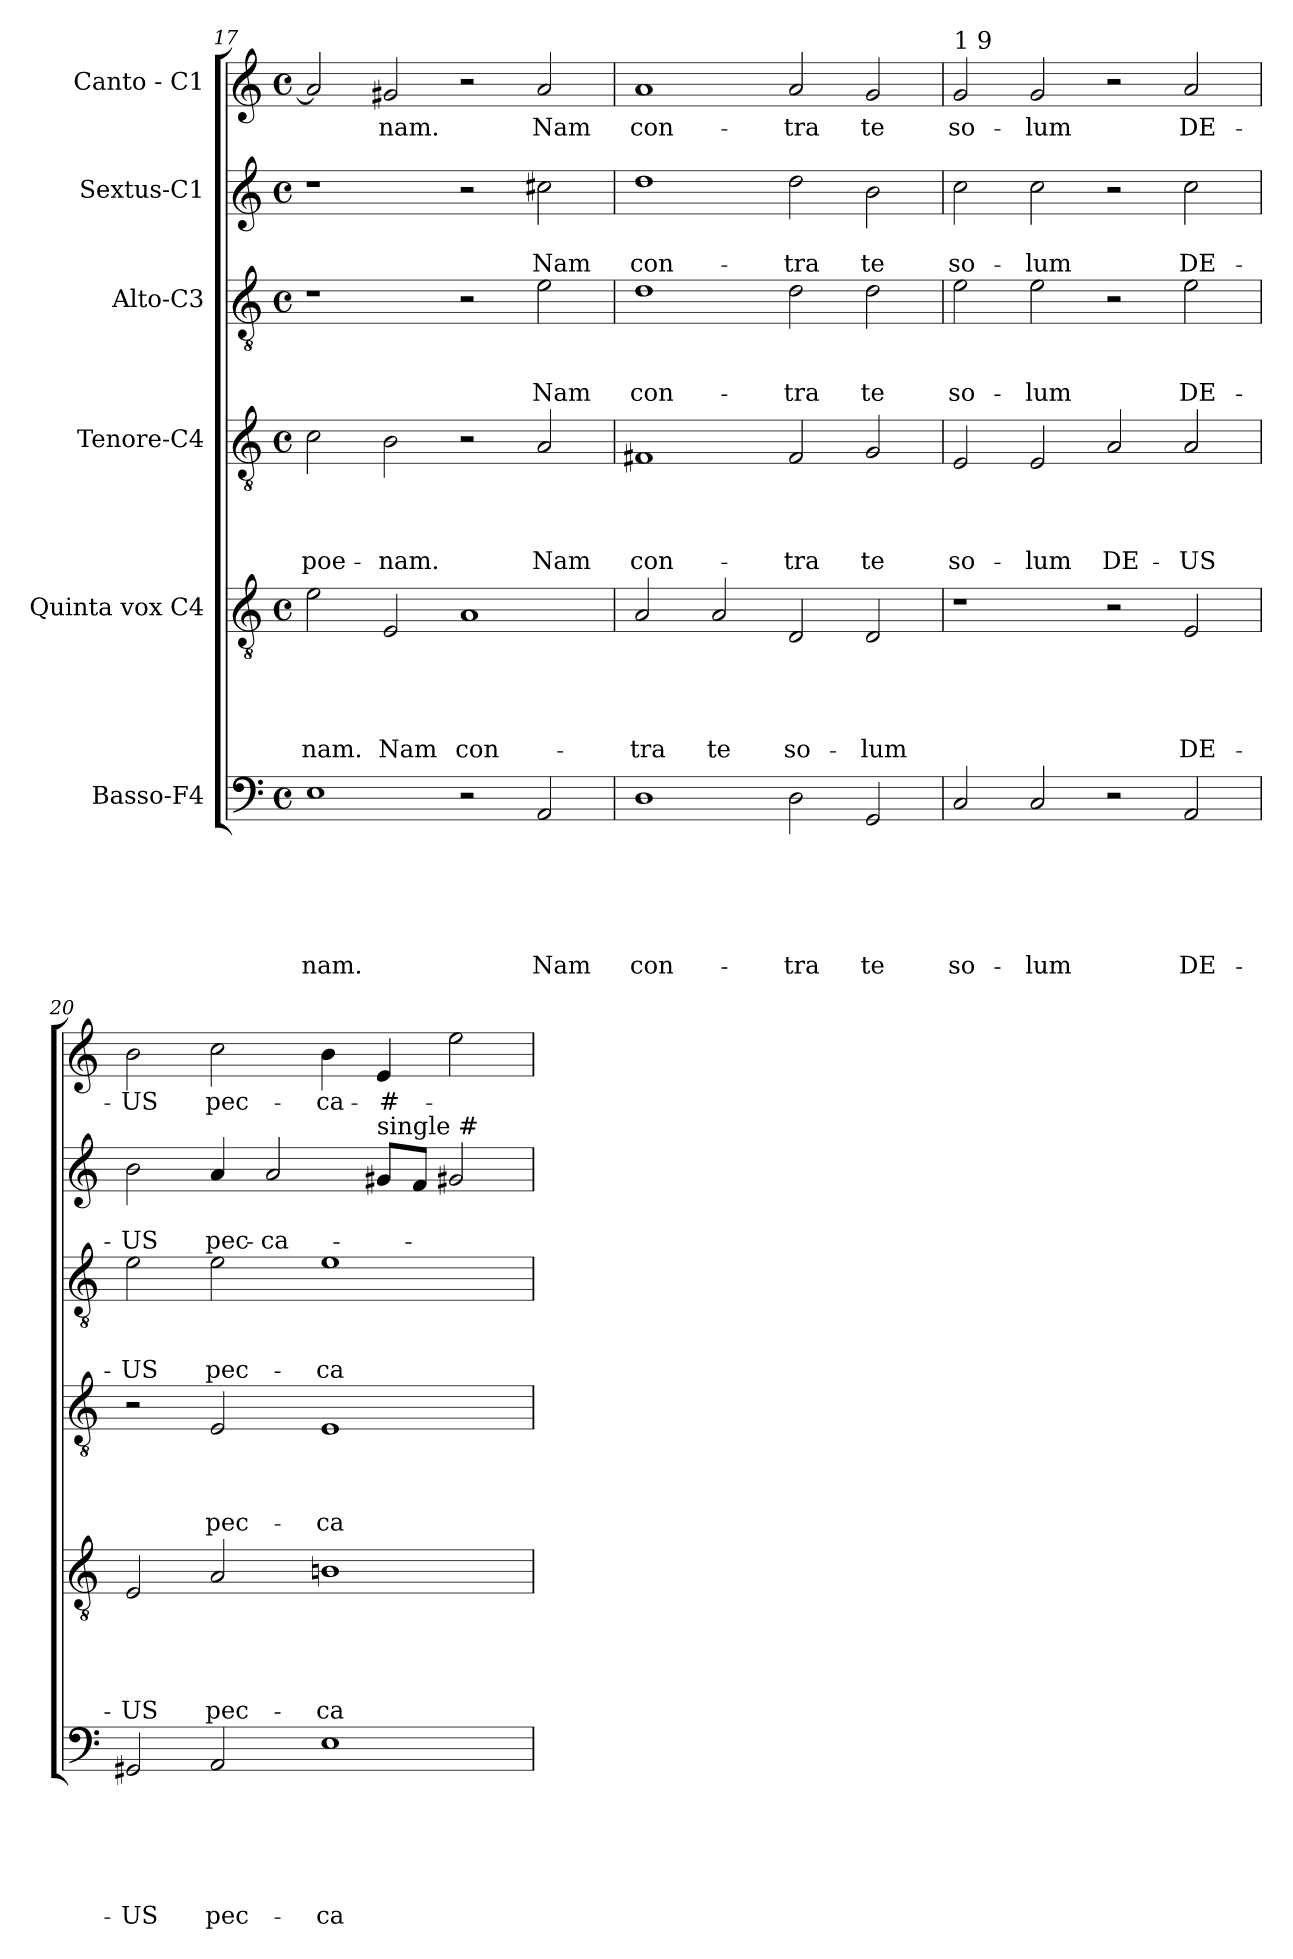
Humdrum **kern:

**kern	**text	**text	**text	**text	**text	**text	**kern	**text	**text	**text	**text	**text	**kern	**text	**text	**text	**text	**kern	**text	**text	**text	**kern	**text	**text	**kern	**text
*part6	*part6	*part6	*part6	*part6	*part6	*part6	*part5	*part5	*part5	*part5	*part5	*part5	*part4	*part4	*part4	*part4	*part4	*part3	*part3	*part3	*part3	*part2	*part2	*part2	*part1	*part1
*staff6	*staff6	*staff6	*staff6	*staff6	*staff6	*staff6	*staff5	*staff5	*staff5	*staff5	*staff5	*staff5	*staff4	*staff4	*staff4	*staff4	*staff4	*staff3	*staff3	*staff3	*staff3	*staff2	*staff2	*staff2	*staff1	*staff1
*I"Basso-F4	*	*	*	*	*	*	*I"Quinta vox C4	*	*	*	*	*	*I"Tenore-C4	*	*	*	*	*I"Alto-C3	*	*	*	*I"Sextus-C1	*	*	*I"Canto - C1	*
*clefF4	*	*	*	*	*	*	*clefGv2	*	*	*	*	*	*clefGv2	*	*	*	*	*clefGv2	*	*	*	*clefG2	*	*	*clefG2	*
*k[]	*	*	*	*	*	*	*k[]	*	*	*	*	*	*k[]	*	*	*	*	*k[]	*	*	*	*k[]	*	*	*k[]	*
*C:	*	*	*	*	*	*	*C:	*	*	*	*	*	*C:	*	*	*	*	*C:	*	*	*	*C:	*	*	*C:	*
*M4/4	*	*	*	*	*	*	*M4/4	*	*	*	*	*	*M4/4	*	*	*	*	*M4/4	*	*	*	*M4/4	*	*	*M4/4	*
*met(c)	*	*	*	*	*	*	*met(c)	*	*	*	*	*	*met(c)	*	*	*	*	*met(c)	*	*	*	*met(c)	*	*	*met(c)	*
=17	=17	=17	=17	=17	=17	=17	=17	=17	=17	=17	=17	=17	=17	=17	=17	=17	=17	=17	=17	=17	=17	=17	=17	=17	=17	=17
!	!	!	!	!	!	!LO:LY:b	!	!	!	!	!	!LO:LY:b	!	!	!	!	!LO:LY:b	!	!	!	!	!	!	!	!	!
1E	.	.	.	.	.	-nam.	2e\	.	.	.	.	-nam.	2c\	.	.	.	poe-	1r	.	.	.	1r	.	.	2a/]	.
!	!	!	!	!	!	!	!	!	!	!	!	!LO:LY:b	!	!	!	!	!LO:LY:b	!	!	!	!	!	!	!	!	!LO:LY:b
.	.	.	.	.	.	.	2E/	.	.	.	.	Nam	2B\	.	.	.	-nam.	.	.	.	.	.	.	.	2g#X/	-nam.
!	!	!	!	!	!	!	!	!	!	!	!	!LO:LY:b	!	!	!	!	!	!	!	!	!	!	!	!	!	!
2r	.	.	.	.	.	.	1A	.	.	.	.	con-	2r	.	.	.	.	2r	.	.	.	2r	.	.	2r	.
!	!	!	!	!	!	!LO:LY:b	!	!	!	!	!	!	!	!	!	!	!LO:LY:b	!	!	!	!LO:LY:b	!	!	!LO:LY:b	!	!LO:LY:b
2AA/	.	.	.	.	.	Nam	.	.	.	.	.	.	2A/	.	.	.	Nam	2e\	.	.	Nam	2cc#X\	.	Nam	2a/	Nam
=18	=18	=18	=18	=18	=18	=18	=18	=18	=18	=18	=18	=18	=18	=18	=18	=18	=18	=18	=18	=18	=18	=18	=18	=18	=18	=18
!	!	!	!	!	!	!LO:LY:b	!	!	!	!	!	!LO:LY:b	!	!	!	!	!LO:LY:b	!	!	!	!LO:LY:b	!	!	!LO:LY:b	!	!LO:LY:b
1D	.	.	.	.	.	con-	2A/	.	.	.	.	-tra	1F#X	.	.	.	con-	1d	.	.	con-	1dd	.	con-	1a	con-
!	!	!	!	!	!	!	!	!	!	!	!	!LO:LY:b	!	!	!	!	!	!	!	!	!	!	!	!	!	!
.	.	.	.	.	.	.	2A/	.	.	.	.	te	.	.	.	.	.	.	.	.	.	.	.	.	.	.
!	!	!	!	!	!	!LO:LY:b	!	!	!	!	!	!LO:LY:b	!	!	!	!	!LO:LY:b	!	!	!	!LO:LY:b	!	!	!LO:LY:b	!	!LO:LY:b
2D\	.	.	.	.	.	-tra	2D/	.	.	.	.	so-	2F#/	.	.	.	-tra	2d\	.	.	-tra	2dd\	.	-tra	2a/	-tra
!	!	!	!	!	!	!LO:LY:b	!	!	!	!	!	!LO:LY:b	!	!	!	!	!LO:LY:b	!	!	!	!LO:LY:b	!	!	!LO:LY:b	!	!LO:LY:b
2GG/	.	.	.	.	.	te	2D/	.	.	.	.	-lum	2G/	.	.	.	te	2d\	.	.	te	2b\	.	te	2g/	te
!!LO:PB:g=z
=19	=19	=19	=19	=19	=19	=19	=19	=19	=19	=19	=19	=19	=19	=19	=19	=19	=19	=19	=19	=19	=19	=19	=19	=19	=19	=19
!	!	!	!	!	!	!	!	!	!	!	!	!	!	!	!	!	!	!	!	!	!	!	!	!	!LO:TX:a:t=1 9	!
!	!	!	!	!	!	!LO:LY:b	!	!	!	!	!	!	!	!	!	!	!LO:LY:b	!	!	!	!LO:LY:b	!	!	!LO:LY:b	!	!LO:LY:b
2C/	.	.	.	.	.	so-	1r	.	.	.	.	.	2E/	.	.	.	so-	2e\	.	.	so-	2cc\	.	so-	2g/	so-
!	!	!	!	!	!	!LO:LY:b	!	!	!	!	!	!	!	!	!	!	!LO:LY:b	!	!	!	!LO:LY:b	!	!	!LO:LY:b	!	!LO:LY:b
2C/	.	.	.	.	.	-lum	.	.	.	.	.	.	2E/	.	.	.	-lum	2e\	.	.	-lum	2cc\	.	-lum	2g/	-lum
!	!	!	!	!	!	!	!	!	!	!	!	!	!	!	!	!	!LO:LY:b	!	!	!	!	!	!	!	!	!
2r	.	.	.	.	.	.	2r	.	.	.	.	.	2A/	.	.	.	DE-	2r	.	.	.	2r	.	.	2r	.
!	!	!	!	!	!	!LO:LY:b	!	!	!	!	!	!LO:LY:b	!	!	!	!	!LO:LY:b	!	!	!	!LO:LY:b	!	!	!LO:LY:b	!	!LO:LY:b
2AA/	.	.	.	.	.	DE-	2E/	.	.	.	.	DE-	2A/	.	.	.	-US	2e\	.	.	DE-	2cc\	.	DE-	2a/	DE-
=20	=20	=20	=20	=20	=20	=20	=20	=20	=20	=20	=20	=20	=20	=20	=20	=20	=20	=20	=20	=20	=20	=20	=20	=20	=20	=20
!	!	!	!	!	!	!LO:LY:b	!	!	!	!	!	!LO:LY:b	!	!	!	!	!	!	!	!	!LO:LY:b	!	!	!LO:LY:b	!	!LO:LY:b
2GG#X/	.	.	.	.	.	-US	2E/	.	.	.	.	-US	2r	.	.	.	.	2e\	.	.	-US	2b\	.	-US	2b\	-US
!	!	!	!	!	!	!LO:LY:b	!	!	!	!	!	!LO:LY:b	!	!	!	!	!LO:LY:b	!	!	!	!LO:LY:b	!	!	!LO:LY:b	!	!LO:LY:b
2AA/	.	.	.	.	.	pec-	2A/	.	.	.	.	pec-	2E/	.	.	.	pec-	2e\	.	.	pec-	4a/	.	pec-	2cc\	pec-
!	!	!	!	!	!	!	!	!	!	!	!	!	!	!	!	!	!	!	!	!	!	!	!	!LO:LY:b	!	!
.	.	.	.	.	.	.	.	.	.	.	.	.	.	.	.	.	.	.	.	.	.	2a/	.	-ca-	.	.
!	!	!	!	!	!	!LO:LY:b	!	!	!	!	!	!LO:LY:b	!	!	!	!	!LO:LY:b	!	!	!	!LO:LY:b	!	!	!	!	!LO:LY:b
1E	.	.	.	.	.	-ca-	1Bn	.	.	.	.	-ca-	1E	.	.	.	-ca-	1e	.	.	-ca-	.	.	.	4b\	-ca-
!	!	!	!	!	!	!	!	!	!	!	!	!	!	!	!	!	!	!	!	!	!	!LO:TX:a:t=single #	!	!	!	!
!	!	!	!	!	!	!	!	!	!	!	!	!	!	!	!	!	!	!	!	!	!	!	!	!	!	!LO:LY:b
.	.	.	.	.	.	.	.	.	.	.	.	.	.	.	.	.	.	.	.	.	.	8g#/L	.	.	4e/	-#-
.	.	.	.	.	.	.	.	.	.	.	.	.	.	.	.	.	.	.	.	.	.	8f/J	.	.	.	.
.	.	.	.	.	.	.	.	.	.	.	.	.	.	.	.	.	.	.	.	.	.	2g#X/	.	.	2ee\	.
=	=	=	=	=	=	=	=	=	=	=	=	=	=	=	=	=	=	=	=	=	=	=	=	=	=	=
*-	*-	*-	*-	*-	*-	*-	*-	*-	*-	*-	*-	*-	*-	*-	*-	*-	*-	*-	*-	*-	*-	*-	*-	*-	*-	*-
